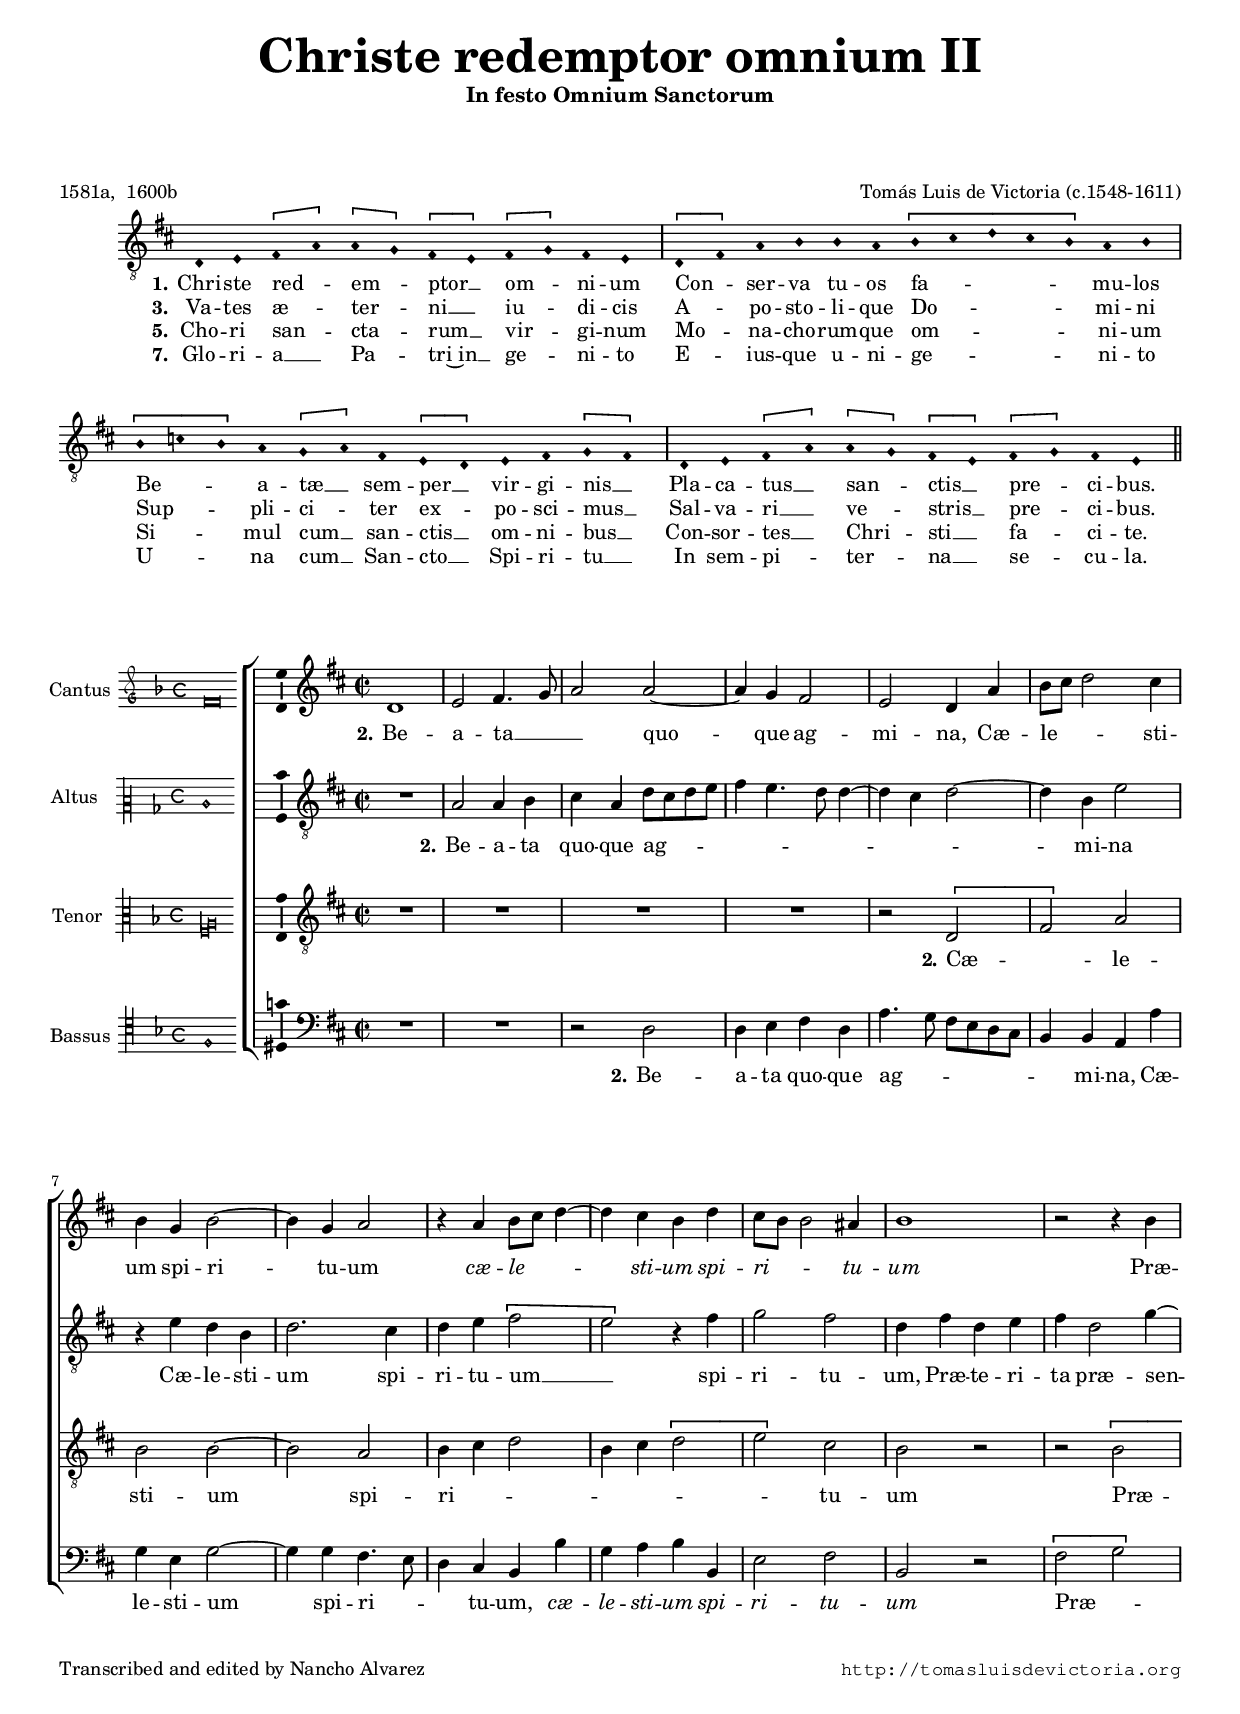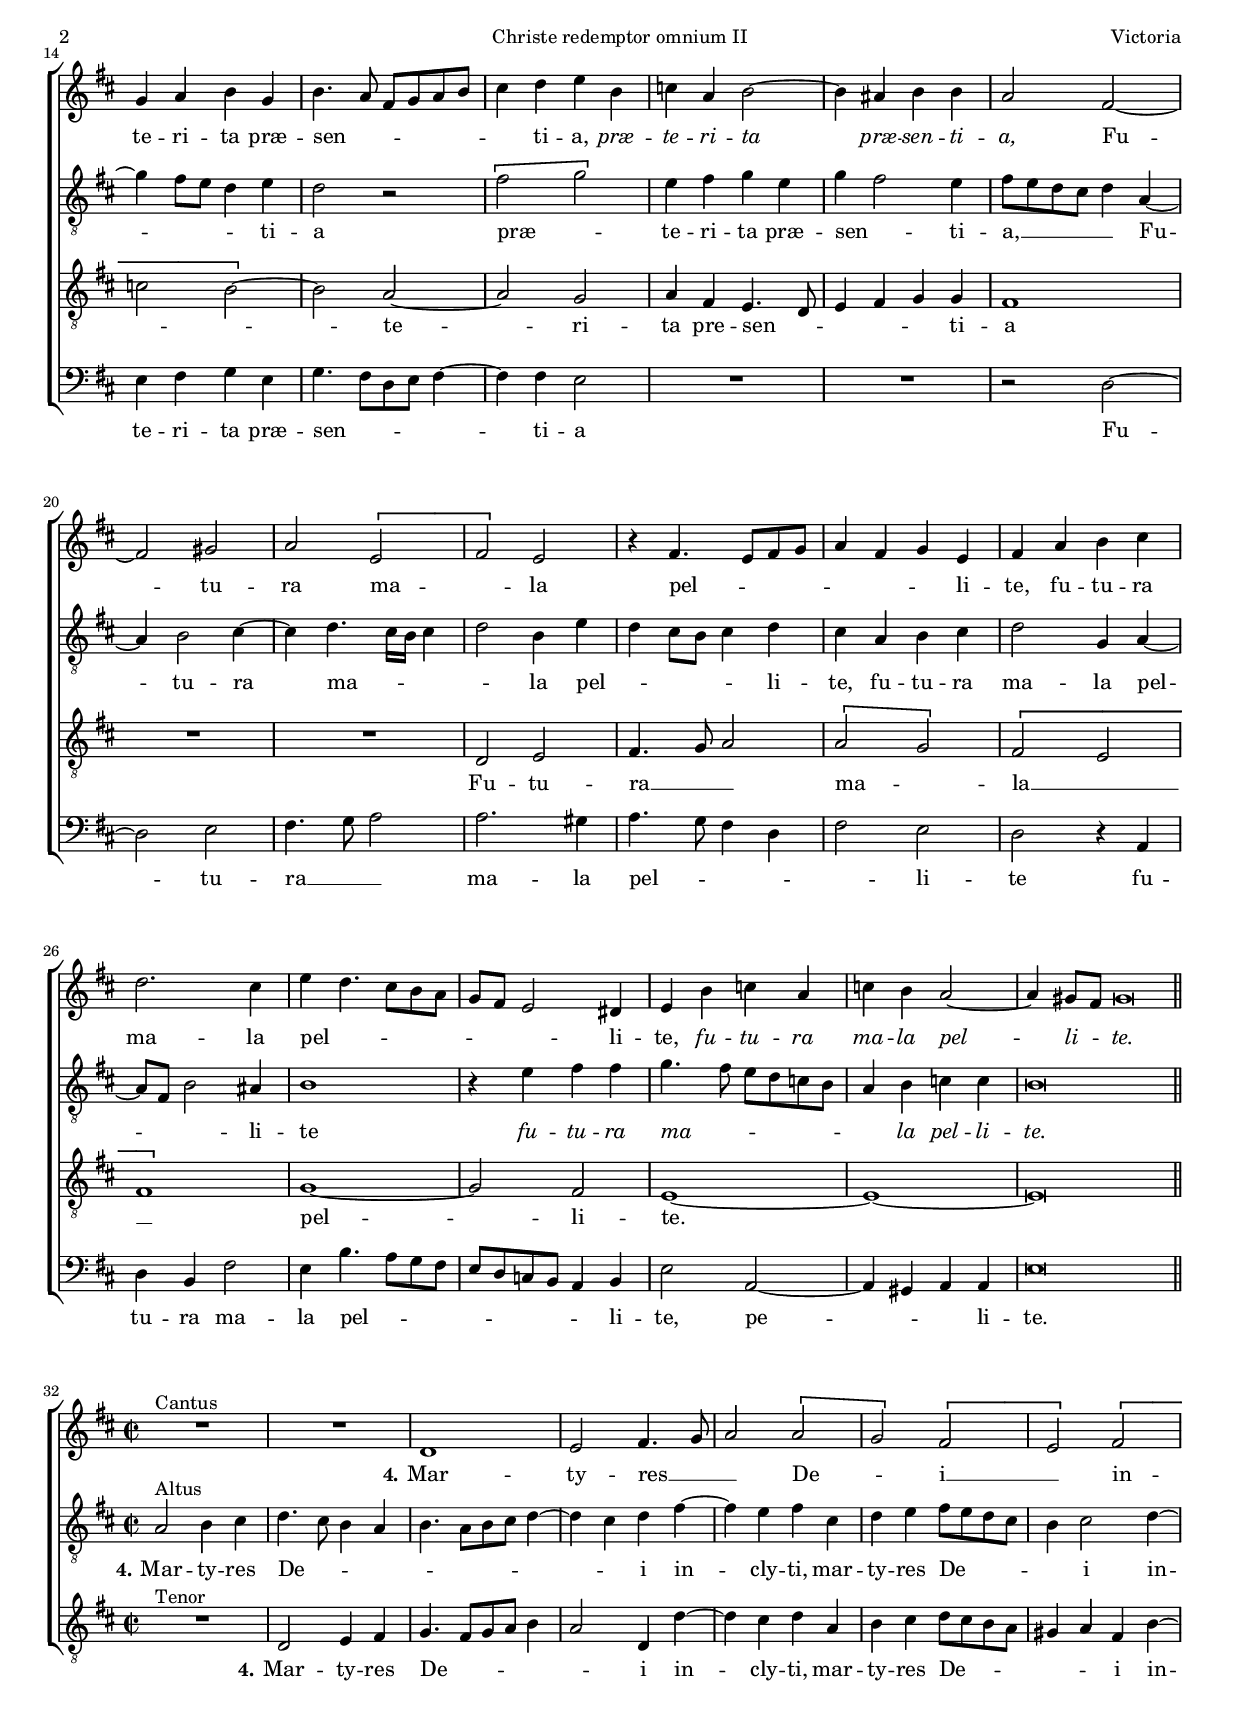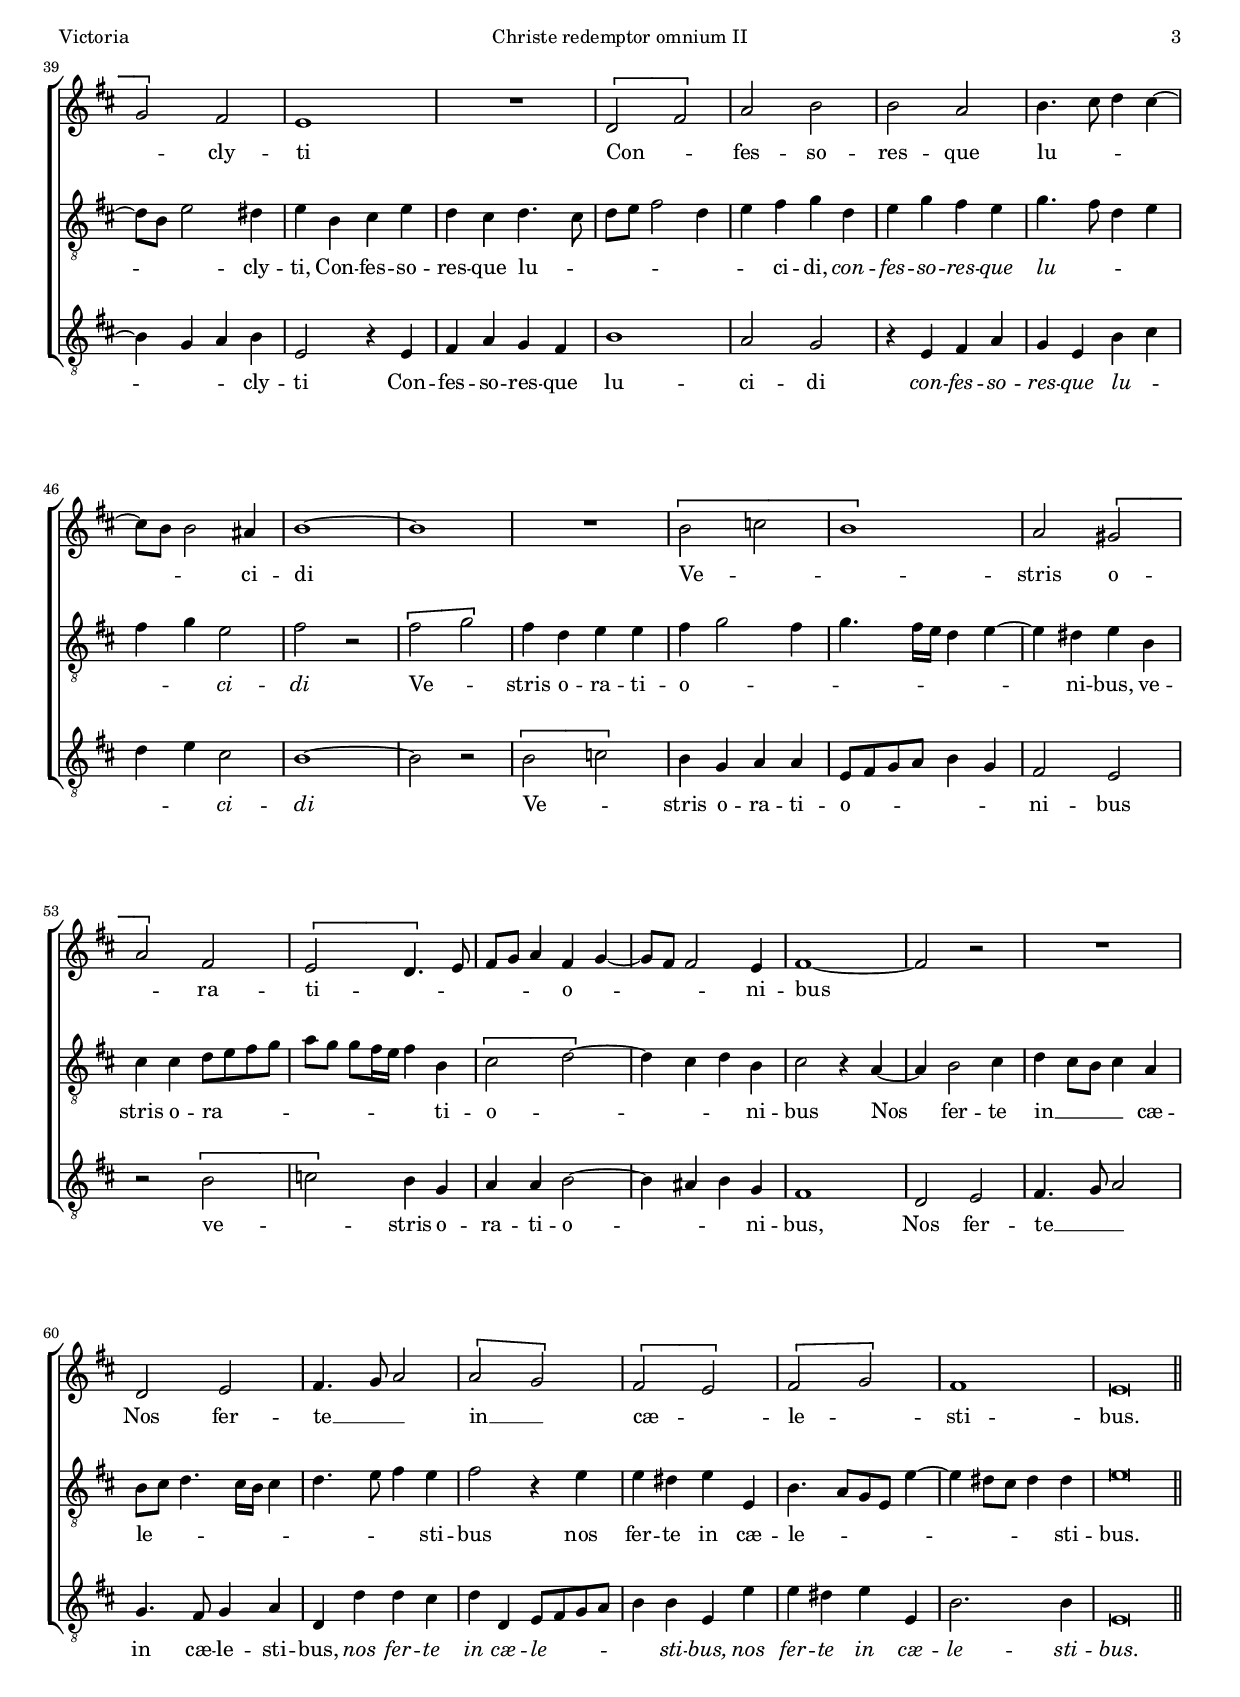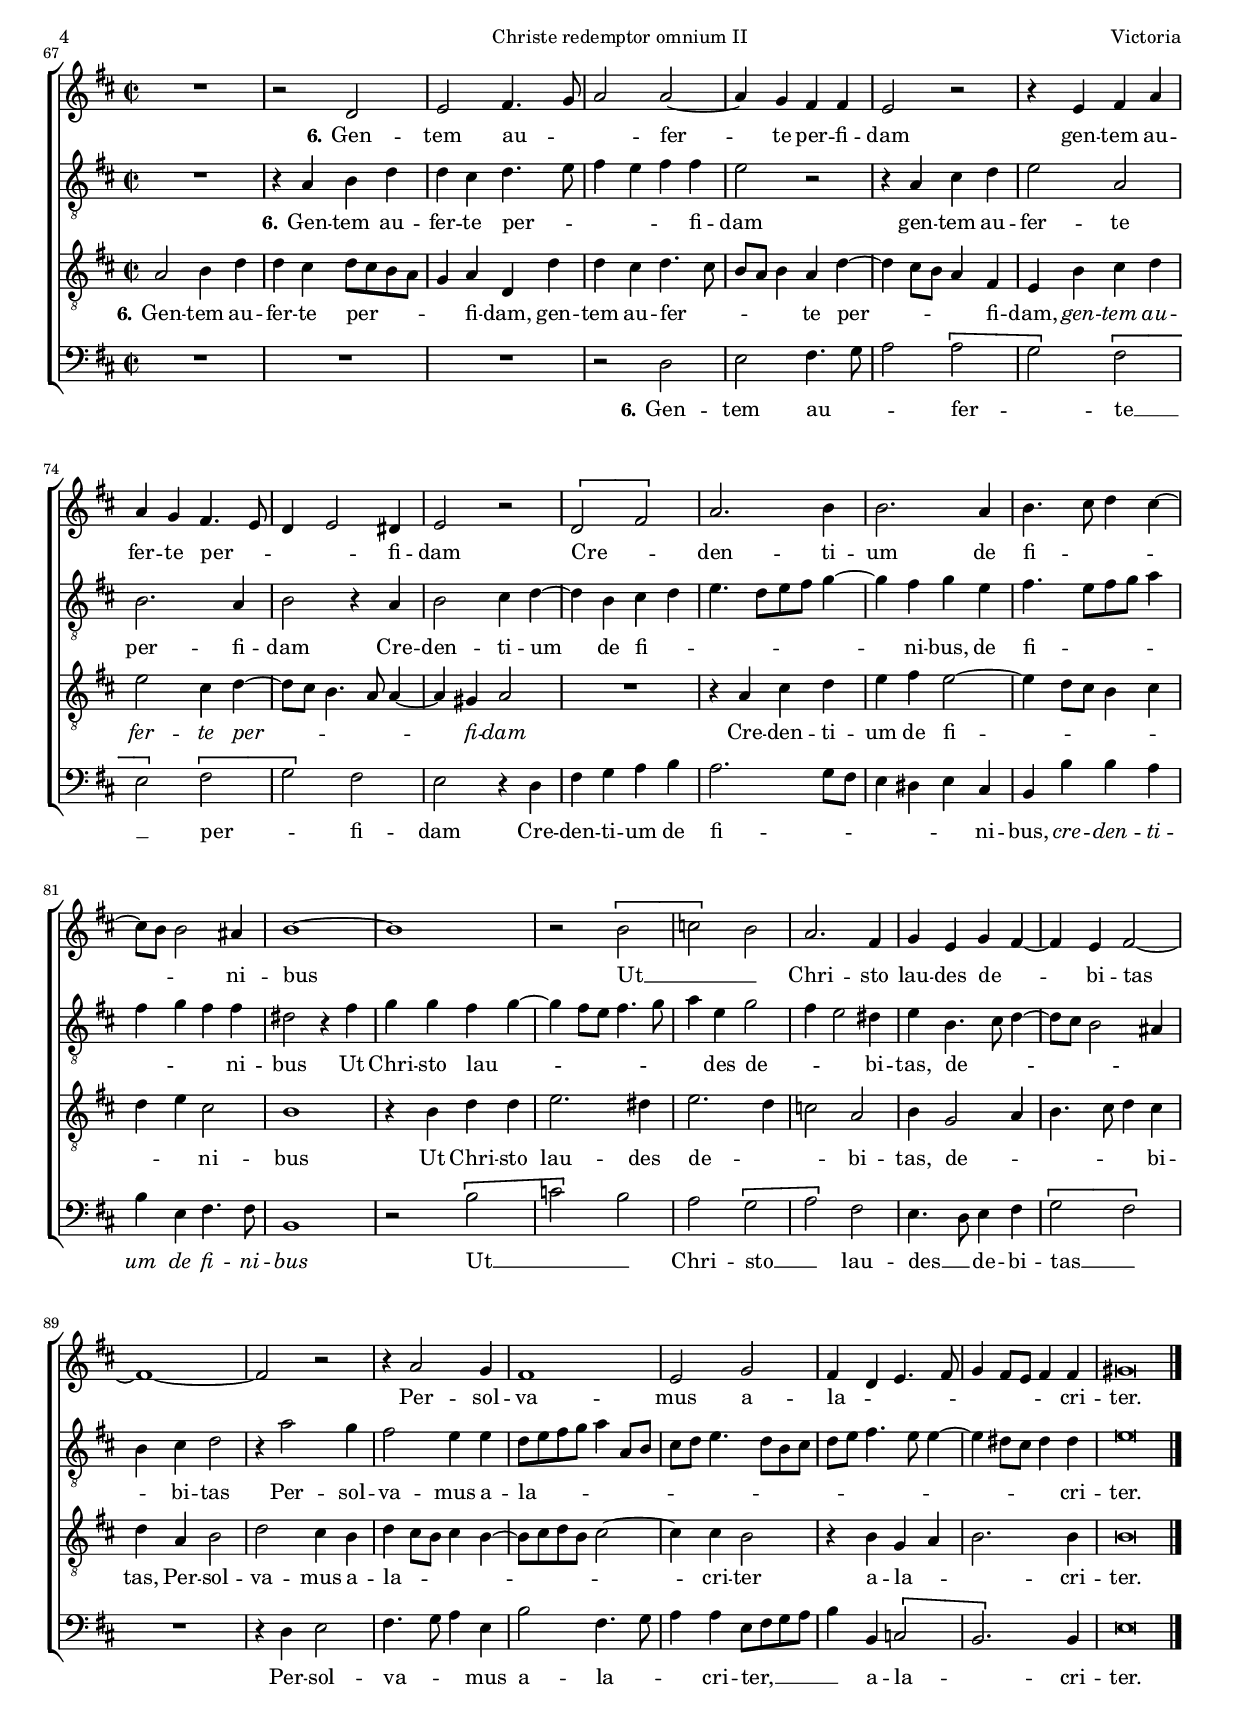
\version "2.18.0"

#(set-default-paper-size "a4")
#(set-global-staff-size 16.4)
#(ly:set-option 'point-and-click #f)
%mobile -s15.5 -i3.4

italicas=\override LyricText.font-shape = #'italic
rectas=\override LyricText.font-shape = #'upright
ss=\once \set suggestAccidentals = ##t
incipitwidth = 20

htitle="Christe redemptor omnium II"
hcomposer="Victoria"

\header {
	title=\markup{\fontsize #4 "Christe redemptor omnium II"}
	subtitle="In festo Omnium Sanctorum"
	subsubtitle=\markup{\column{" " " " " "}}
	composer="Tomás Luis de Victoria (c.1548-1611)"
        pdfauthor=\composer
	%opus="(-)"
	poet="1581a,  1600b"
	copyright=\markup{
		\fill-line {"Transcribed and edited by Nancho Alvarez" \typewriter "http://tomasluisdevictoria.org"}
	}
%	tagline=""
}


\score {\transpose c' a {
<<
         \new Voice = "canto" {
                 \override Staff.TimeSignature.stencil = #'()
                 \override Stem.transparent = ##t
                 \set Score.timing = ##f
                 \override NoteHead.style = #'neomensural         
                 \clef "G_8" 
                 \override LigatureBracket.padding = #1
                 \key f \major 
	f4 g \[a c'\] \[c' bes\] \[a g\] \[a bes\] a g \bar "|"
	\[f a\] c' d' d' c' \[d' e' f' e' d'\] c' d' \bar "|" \break
	\[d' ees' d'\] c' \[bes c'\] a \[g f\] g a \[bes a\] \bar "|"
	f g \[a c'\] \[c' bes\] \[a g\] \[a bes\] a g
        \bar "||" 
         }
\new Lyrics \lyricsto "canto" {
\set stanza = "1."
Chri -- ste red -- _ em -- _ ptor __ _ om -- _ ni -- um
Con -- _ ser -- va tu -- os fa -- _ _ _ _ mu -- los % conservas
Be -- _ _ a -- tæ __ _ sem -- per __ _ vir -- gi -- nis __ _
Pla -- ca -- tus __ _ san -- _ ctis __ _ pre -- _ ci -- bus.
}
\new Lyrics \lyricsto "canto"{
\set  stanza = "3."
Va -- tes æ -- _ ter -- _ ni __ _ iu -- _ di -- cis
A -- _ po -- sto -- li -- que Do -- _ _ _ _ mi -- ni
Sup -- _ _ pli -- ci -- _ ter ex -- _ po -- sci -- mus __ _ 
Sal -- va -- ri __ _ ve -- _ stris __ _ pre -- _ ci -- bus.
}
\new Lyrics \lyricsto "canto" {
\set stanza = "5."
Cho -- ri san -- _ cta -- _ rum __ _ vir -- _ gi -- num
Mo -- _ na -- cho -- rum -- que om -- _ _ _ _ ni -- um
Si -- _ _ mul cum __ _ san -- ctis __ _ om -- ni -- bus __ _ 
Con -- sor -- tes __ _ Chri -- _ sti __ _ fa -- _ ci -- te.
}
\new Lyrics \lyricsto "canto"{
\set  stanza = "7."
Glo -- ri -- a __ _ Pa -- _ tri~in __ _ ge -- _ ni -- to % tri in
E -- _ ius -- que u -- ni -- ge -- _ _ _ _ ni -- to
U -- _ _ na cum __ _ San -- cto __ _ Spi -- ri -- tu __ _ 
In sem -- pi -- _ ter -- _ na __ _ se -- _ cu -- la.
}
         
>>
        }%transpose

\layout {
        %line-width=16\cm 
        indent=1.0\cm
        %ragged-right = ##f
}
}


%%%%%%%%%%%%%%%%%%%%%%%%%%%%%%%%%%%%%%%%%%%%%%%%%%%%%%%%%%%%%%%%%%%%%%%%%%%%%5

global={\key f \major \time 2/2  \skip 1*31 \bar "||" \break
		\override Score.TimeSignature.break-visibility = #'#(#f #t #t)
		\time 2/2 \skip 1*35 \bar "||" \break
		\time 2/2 \skip 1*30 \bar "|."

}

cantus={
	f'1
	g'2 a'4. bes'8
	c''2 c'' ~
	c''4 bes' a'2
%5
	g' f'4 c''
	d''8 e'' f''2 e''4
	d'' bes' d''2 ~
	d''4 bes' c''2
	r4 c'' d''8 e'' f''4 ~
%10
	f'' e'' d'' f''
	e''8 d'' d''2 cis''4
	d''1
	r2 r4 d''
	bes' c'' d'' bes'
%15
	d''4. c''8 a' bes' c'' d'' 
	e''4 f'' g'' d'' % \ss fis ??
	ees'' c'' d''2 ~
	d''4 cis'' d'' d''
	c''2 a' ~
%20
	a' b'
	c'' \[g'
	a'\] g'
	r4 a'4. g'8 a' bes'
	c''4 a' bes' g'
%25
	a' c'' d'' e''
	f''2. e''4
	g'' f''4. e''8 d'' c''
	bes' a' g'2 fis'4
	g' d'' ees'' c''
%30
	ees'' d'' c''2 ~
	c''4 b'8 a' b'\breve*1/4
	s4*0^\markup{"Cantus"}
	R1*4/4
	R1*4/4
	f'1
%35
	g'2 a'4. bes'8
	c''2 \[c''
	bes'\] \[a'
	g'\] \[a'
	bes'\] a'
%40
	g'1
	R1*4/4
	\[f'2 a'\]
	c'' d''
	d'' c''
%45
	d''4. e''8 f''4 e'' ~
	e''8 d'' d''2 cis''4
	d''1 ~
	d''
	R1*4/4
%50
	\[d''2 ees''
	d''1\]
	c''2 \[b'
	c''\] a'
	\[g' f'4.\] g'8
%55
	a' bes' c''4 a' bes' ~
	bes'8 a' a'2 g'4
	a'1 ~
	a'2 r
	R1*4/4
%60
	f'2 g'
	a'4. bes'8 c''2
	\[c'' bes'\]
	\[a' g'\]
	\[a' bes'\]
%65
	a'1
	g'\breve*1/2
	R1*4/4
	r2 f'
	g' a'4. bes'8
%70
	c''2 c'' ~
	c''4 bes' a' a'
	g'2 r
	r4 g' a' c''
	c'' bes' a'4. g'8
%75
	f'4 g'2 fis'4
	g'2 r
	\[f' a'\]
	c''2. d''4
	d''2. c''4
%80
	d''4. e''8 f''4 e'' ~
	e''8 d'' d''2 cis''4
	d''1 ~
	d''
	r2 \[d''
%85
	ees''\] d''
	c''2. a'4
	bes' g' bes' a' ~
	a' g' a'2 ~
	a'1 ~
%90
	a'2 r
	r4 c''2 bes'4
	a'1
	g'2 bes'
	a'4 f' g'4. a'8
%95
	bes'4 a'8 g' a'4 a'
	b'\breve*1/2

}

altus={
	R1*4/4
	c'2 c'4 d'
	e' c' f'8 e' f' g'
	a'4 g'4. f'8 f'4 ~
%5
	f' e' f'2 ~
	f'4 d' g'2
	r4 g' f' d'
	f'2. e'4
	f' g' \[a'2
%10
	g'\] r4 a'
	bes'2 a'
	f'4 a' f' g'
	a' f'2 bes'4 ~
	bes' a'8 g' f'4 g'
%15
	f'2 r
	\[a' bes'\]
	g'4 a' bes' g'
	bes' a'2 g'4
	a'8 g' f' e' f'4 c' ~
%20
	c' d'2 e'4 ~
	e' f'4. e'16 d' e'4
	f'2 d'4 g'
	f' e'8 d' e'4 f'
	e' c' d' e'
%25
	f'2 bes4 c' ~
	c'8 a d'2 cis'4
	d'1
	r4 g' a' a'
	bes'4. a'8 g' f' ees' d'
%30
	c'4 d' ees' ees'
	d'\breve*1/2
	s4*0^\markup{"Altus"}
	c'2 d'4 e'
	f'4. e'8 d'4 c'
	d'4.  c'8[ d' e'] f'4 ~
%35
	f' e' f' a' ~
	a' g' a' e'
	f' g' a'8 g' f' e'
	d'4 e'2 f'4 ~
	f'8 d' g'2 fis'4
%40
	g' d' e' g'
	f' e' f'4. e'8
	f' g' a'2 f'4
	g' a' bes' f'
	g' bes' a' g'
%45
	bes'4. a'8 f'4 g'
	a' bes' g'2
	a' r
	\[a' bes'\]
	a'4 f' g' g'
%50
	a' bes'2 a'4
	bes'4. a'16 g' f'4 g' ~
	g' fis' g' d'
	e' e' f'8 g' a' bes'
	 c''[ bes']  bes'[ a'16 g'] a'4 d'
%55
	\[e'2 f' ~ \]
	f'4 e' f' d'
	e'2 r4 c' ~
	c' d'2 e'4
	f' e'8 d' e'4 c'
%60
	d'8 e' f'4. e'16 d' e'4
	f'4. g'8 a'4 g'
	a'2 r4 g'
	g' fis' g' g
	d'4.  c'8[ bes g] g'4 ~
%65
	g' fis'8 e' fis'4 fis'
	g'\breve*1/2
	R1*4/4
	r4 c' d' f'
	f' e' f'4. g'8
%70
	a'4 g' a' a'
	g'2 r
	r4 c' e' f'
	g'2 c'
	d'2. c'4
%75
	d'2 r4 c'
	d'2 e'4 f' ~
	f' d' e' f'
	g'4.  f'8[ g' a'] bes'4 ~
	bes' a' bes' g'
%80
	a'4.  g'8[ a' bes'] c''4 % \ss b ??
	a' bes' a' a'
	fis'2 r4 a'
	bes' bes' a' bes' ~
	bes' a'8 g' a'4. bes'8
%85
	c''4 g' bes'2
	a'4 g'2 fis'4
	g' d'4. e'8 f'4 ~
	f'8 e' d'2 cis'4
	d' e' f'2
%90
	r4 c''2 bes'4
	a'2 g'4 g'
	f'8 g' a' bes' c''4 c'8 d'
	e' f' g'4. f'8 d' e'
	f' g' a'4. g'8 g'4 ~
%95
	g' fis'8 e' fis'4 fis'
	g'\breve*1/2
}

tenor={
	R1*4/4
	R1*4/4
	R1*4/4
	R1*4/4
%5
	r2 \[f
	a\] c'
	d' d' ~
	d' c'
	d'4 e' f'2
%10
	d'4 e' \[f'2
	g'\] e'
	d' r
	r \[d'
	ees' d' ~ \] 
%15
	d' c' ~
	c' bes
	c'4 a g4. f8
	g4 a bes bes
	a1
%20
	R1*4/4
	R1*4/4
	f2 g
	a4. bes8 c'2
	\[c' bes\]
%25
	\[a g
	a1\]
	bes ~
	bes2 a
	g1 ~
%30
	g ~
	g\breve*1/2
	s4*0^\markup{"Tenor"}
	R1*4/4
	f2 g4 a
	bes4.  a8[ bes c'] d'4
%35
	c'2 f4 f' ~
	f' e' f' c'
	d' e' f'8 e' d' c'
	b4 c' a d' ~
	d' bes c' d'
%40
	g2 r4 g
	a c' bes a
	d'1
	c'2 bes
	r4 g a c'
%45
	bes g d' e'
	f' g' e'2
	d'1 ~
	d'2 r
	\[d' ees'\]
%50
	d'4 bes c' c'
	g8 a bes c' d'4 bes
	a2 g
	r \[d'
	ees'\] d'4 bes
%55
	c' c' d'2 ~
	d'4 cis' d' bes
	a1
	f2 g
	a4. bes8 c'2
%60
	bes4. a8 bes4 c'
	f f' f' e'
	f' f g8 a bes c'
	d'4 d' g g'
	g' fis' g' g
%65
	d'2. d'4
	g\breve*1/2
	c'2 d'4 f'
	f' e' f'8 e' d' c'
	bes4 c' f f'
%70
	f' e' f'4. e'8
	d' c' d'4 c' f' ~
	f' e'8 d' c'4 a
	g d' e' f' % \ss fis' ??
	g'2 e'4 f' ~
%75
	f'8 e' d'4. c'8 c'4 ~
	c' b c'2
	R1*4/4
	r4 c' e' f'
	g' a' g'2 ~
%80
	g'4 f'8 e' d'4 e'
	f' g' e'2
	d'1
	r4 d' f' f'
	g'2. fis'4
%85
	g'2. f'4
	ees'2 c'
	d'4 bes2 c'4
	d'4. e'8 f'4 e'
	f' c' d'2
%90
	f' e'4 d'
	f' e'8 d' e'4 d' ~
	d'8 e' f' d' e'2 ~
	e'4 e' d'2
	r4 d' bes c'
%95
	d'2. d'4
	d'\breve*1/2
}

bassus={
	R1*4/4
	R1*4/4
	r2 f
	f4 g a f
%5
	c'4. bes8 a g f e
	d4 d c c'
	bes g bes2 ~
	bes4 bes a4. g8
	f4 e d d'
%10
	bes c' d' d
	g2 a
	d r
	\[a bes\]
	g4 a bes g
%15
	bes4.  a8[ f g] a4 ~
	a a g2
	R1*4/4
	R1*4/4
	r2 f ~
%20
	f g
	a4. bes8 c'2
	c'2. b4
	c'4. bes8 a4 f
	a2 g
%25
	f r4 c
	f d a2
	g4 d'4. c'8 bes a
	g f ees d c4 d
	g2 c ~
%30
	c4 b, c c
	g\breve*1/2
	R1*4/4
	R1*4/4
	R1*4/4
%35
	R1*4/4
	R1*4/4
	R1*4/4
	R1*4/4
	R1*4/4
%40
	R1*4/4
	R1*4/4
	R1*4/4
	R1*4/4
	R1*4/4
%45
	R1*4/4
	R1*4/4
	R1*4/4
	R1*4/4
	R1*4/4
%50
	R1*4/4
	R1*4/4
	R1*4/4
	R1*4/4
	R1*4/4
%55
	R1*4/4
	R1*4/4
	R1*4/4
	R1*4/4
	R1*4/4
%60
	R1*4/4
	R1*4/4
	R1*4/4
	R1*4/4
	R1*4/4
%65
	R1*4/4
	R1*4/4
	R1*4/4
	R1*4/4
	R1*4/4
%70
	r2 f
	g a4. bes8
	c'2 \[c'
	bes\] \[a
	g\] \[a
%75
	bes\] a
	g r4 f
	a bes c' d'
	c'2. bes8 a
	g4 fis g e
%80
	d d' d' c'
	d' g a4. a8
	d1
	r2 \[d'
	ees'\] d'
%85
	c' \[bes
	c'\] a
	g4. f8 g4 a
	\[bes2 a\]
	R1*4/4
%90
	r4 f g2
	a4. bes8 c'4 g
	d'2 a4. bes8
	c'4 c' g8 a bes c'
	d'4 d \[ees2
%95
	d2.\] d4
	g\breve*1/2
}


textocantus=\lyricmode{
\set  stanza = "2."
Be -- a -- ta __ _ _ quo -- _ que ag -- mi -- na, 
Cæ -- le -- _ _ sti -- um spi -- ri -- _ tu -- um
\italicas
cæ -- le -- _ _ _ sti -- um spi -- ri -- _ _ tu -- um
\rectas
Præ -- te -- ri -- ta præ -- sen -- _ _ _ _ _ _ ti -- a,
\italicas
præ -- te -- ri -- ta _ præ -- sen -- ti -- a,
\rectas
Fu -- _ tu -- ra ma -- _ la pel -- _ _ _ _ _ _ li -- te, 
fu -- tu -- ra ma -- la pel -- _ _ _ _ _ _ _ li -- te,
\italicas
fu -- tu -- ra ma -- la pel -- _ li -- _ te.
\rectas
\set  stanza = "4."
Mar -- ty -- res __ _ _ De -- _ i __ _ in -- _ cly -- ti
Con -- _ fes -- so -- res -- que lu -- _ _ _ _ _ _ ci -- di _
Ve -- _ _ stris o -- _ ra -- ti -- _ _ _ _ _ o -- _ _ _ _ ni -- bus _
Nos fer -- te __ _ _ in __ _ cæ -- _ le -- _ sti -- bus.
\set  stanza = "6."
Gen -- tem au -- _ _ fer -- _ te per -- fi -- dam
gen -- tem au -- fer -- te per -- _ _ _ fi -- dam
Cre -- _ den -- ti -- um de fi -- _ _ _ _ _ _ ni -- bus _
Ut __ _ _ Chri -- sto lau -- des de -- _ _ bi -- tas _ _
Per -- sol -- va -- mus a -- la -- _ _ _ _ _ _ _ cri -- ter.
}

textoaltus=\lyricmode{
\set  stanza = "2."
Be -- a -- ta quo -- que ag -- _ _ _ _ _ _ _ _ _ _ _ mi -- na
Cæ -- le -- sti -- um spi -- ri -- tu -- um __ _ 
spi -- ri -- tu -- um,
Præ -- te -- ri -- ta præ -- sen -- _ _ _ _ ti -- a
præ -- _ te -- ri -- ta præ -- sen -- _ ti -- a, __ _ _ _ _ 
Fu -- _ tu -- ra _ ma -- _ _ _ _ la pel -- _ _ _ _ li -- te, 
fu -- tu -- ra ma -- la pel -- _ _ _ li -- te
\italicas
fu -- tu -- ra ma -- _ _ _ _ _ _ la pel -- li -- te.
\rectas
\set  stanza = "4."
Mar -- ty -- res De -- _ _ _ _ _ _ _ _ _ _ i in -- _ cly -- ti,
mar -- ty -- res De -- _ _ _ _ i in -- _ _ _ cly -- ti,
Con -- fes -- so -- res -- que lu -- _ _ _ _ _ _ ci -- di,
\italicas
con -- fes -- so -- res -- que lu -- _ _ _ _ _ ci -- di
\rectas
Ve -- _ stris o -- ra -- ti -- o -- _ _ _ _ _ _ _ _ ni -- bus,
ve -- stris o -- ra -- _ _ _ _ _ _ _ _ _ ti -- o -- _ _ _ _ ni -- bus
Nos _ fer -- te in __ _ _ _ cæ -- le -- _ _ _ _ _ _ _ _ sti -- bus
nos fer -- te in cæ -- le -- _ _ _ _ _ _ _ _ sti -- bus.
\set  stanza = "6."
Gen -- tem au -- fer -- te per -- _ _ _ _ fi -- dam
gen -- tem au -- fer -- te per -- fi -- dam
Cre -- den -- ti -- um _ de fi -- _ _ _ _ _ _ _ ni -- bus,
de fi -- _ _ _ _ _ _ _ ni -- bus
Ut Chri -- sto lau -- _ _ _ _ _ _ _ des de -- _ _ bi -- tas,
de -- _ _ _ _ _ _ _ bi -- tas
Per -- sol -- va -- mus a -- la -- _ _ _ _ _ _ _ _ _ _ _ _ _ _ _ _ _ _ _ _ _ cri -- ter.
}

textotenor=\lyricmode{
\set  stanza = "2."
Cæ -- _ le -- sti -- um _ spi -- ri -- _ _ _ _ _ _ tu -- um
Præ -- _ _ _ te -- _ ri -- ta pre -- sen -- _ _ _ _ ti -- a
Fu -- tu -- ra __ _ _ ma -- _ la __ _ _ pel -- _ li -- te. _ _
\set  stanza = "4."
Mar -- ty -- res De -- _ _ _ _ _ i in -- _ cly -- ti, 
mar -- ty -- res De -- _ _ _ _ _ i in -- _ _ _ cly -- ti
Con -- fes -- so -- res -- que lu -- ci -- di
\italicas
con -- fes -- so -- res -- que lu -- _ _ _ ci -- di _
\rectas
Ve -- _ stris o -- ra -- ti -- o -- _ _ _ _ _ ni -- bus
ve -- _ stris o -- ra -- ti -- o -- _ _ _ ni -- bus,
Nos fer -- te __ _ _ in cæ -- le -- sti -- bus,
\italicas
nos fer -- te in cæ -- le -- _ _ _ _ sti -- bus,
nos fer -- te in cæ -- le -- sti -- bus.
\rectas
\set  stanza = "6."
Gen -- tem au -- fer -- te per -- _ _ _ _ fi -- dam,
gen -- tem au -- fer -- _ _ _ _ te per -- _ _ _ _ fi -- dam,
\italicas
gen -- tem au -- fer -- te per -- _ _ _ _ _ _ fi -- dam
\rectas
Cre -- den -- ti -- um de fi -- _ _ _ _ _ _ _ ni -- bus
Ut Chri -- sto lau -- des de -- _ _ bi -- tas,
de -- _ _ _ _ bi -- tas, 
Per -- sol -- va -- mus a -- la -- _ _ _ _ _ _ _ _ _ _ cri -- ter
a -- la -- _ _ cri -- ter.
}

textobassus=\lyricmode{
\set  stanza = "2."
Be -- a -- ta quo -- que ag -- _ _ _ _ _ _ mi -- na,
Cæ -- le -- sti -- um _ spi -- ri -- _ _ tu -- um,
\italicas
cæ -- le -- sti -- um spi -- ri -- tu -- um
\rectas
Præ -- _ te -- ri -- ta præ -- sen -- _ _ _ _ _ ti -- a
Fu -- _ tu -- ra __ _ _ ma -- la pel -- _ _ _ _ li -- te
fu -- tu -- ra ma -- la pel -- _ _ _ _ _ _ _ _ li -- te,
pe -- _ _ _ li -- te.
\set  stanza = "6."
Gen -- tem au -- _ _ fer -- _ te __ _ per -- _ fi -- dam
Cre -- den -- ti -- um de fi -- _ _ _ _ _ ni -- bus,
\italicas
cre -- den -- ti -- um de fi -- ni -- bus
\rectas
Ut __ _ _ Chri -- sto __ _ lau -- des __ _ de -- bi -- tas __ _ 
Per -- sol -- va -- _ _ mus a -- la -- _ _ cri -- ter, __ _ _ _ _ 
a -- la -- _ cri -- ter.
}



incipitcantus=\markup{
	\score{
		{ 
		\set Staff.instrumentName="Cantus "
		\override NoteHead.style = #'neomensural
		\override Rest.style = #'neomensural
		\override Staff.TimeSignature.style = #'neomensural
		\cadenzaOn 
		\clef "petrucci-g"
		\key f \major
		\time 4/4
		f'\breve
		} 
	\layout {
		\context {\Voice
			\remove Ligature_bracket_engraver
			\consists Mensural_ligature_engraver
		}
		line-width=\incipitwidth
		indent = 0
	}
	}
}


incipitaltus=\markup{
	\score{
		{ 
		\set Staff.instrumentName="Altus   "
		\override NoteHead.style = #'neomensural 
		\override Rest.style = #'neomensural
		\override Staff.TimeSignature.style = #'neomensural
		\cadenzaOn 
		\clef "petrucci-c2"
		\key f \major
		\time 4/4
		c'1
		} 
	\layout {
		\context {\Voice
			\remove Ligature_bracket_engraver
			\consists Mensural_ligature_engraver
		}
		line-width=\incipitwidth
		indent = 0
	}
	}
}


incipittenor=\markup{
	\score{
		{ 
		\set Staff.instrumentName="Tenor  "
		\override NoteHead.style = #'neomensural 
		\override Rest.style = #'neomensural
		\override Staff.TimeSignature.style = #'neomensural
		\cadenzaOn 
		\clef "petrucci-c3"
		\key f \major
		\time 4/4
		\[f1 a\]
		} 
	\layout {
		\context {\Voice
			\remove Ligature_bracket_engraver
			\consists Mensural_ligature_engraver
		}
		line-width=\incipitwidth
		indent=0
	}
	}
}


incipitbassus=\markup{
	\score{
		{ 
		\set Staff.instrumentName="Bassus "
		\override NoteHead.style = #'neomensural 
		\override Rest.style = #'neomensural
		\override Staff.TimeSignature.style = #'neomensural
		\cadenzaOn 
		\clef "petrucci-c4"
		\key f \major
		\time 4/4
		f1
		} 
	\layout {
		\context {\Voice
			\remove Ligature_bracket_engraver
			\consists Mensural_ligature_engraver
		}
		line-width=\incipitwidth
		indent = 0
	}
	}
}

\score {\transpose c' a{
\new ChoirStaff<<

	\new Staff <<\global
	\new Voice="v1" {
		\set Staff.instrumentName=\incipitcantus
		\clef "treble"
		\cantus }
	\new Lyrics \lyricsto "v1" {\textocantus }
	>>
	
	\new Staff << \global
	\new Voice="v2" {
		\set Staff.instrumentName=\incipitaltus
		\clef "G_8" 
		\altus}
	\new Lyrics \lyricsto "v2" {\textoaltus }
	>>

	
	\new Staff <<\global
	\new Voice="v3" {
		\set Staff.instrumentName=\incipittenor
		\clef "G_8"
		\tenor }
	\new Lyrics \lyricsto "v3" {\textotenor }
	>>
	
	\new Staff <<\global
	\new Voice="v4" {
		\set Staff.instrumentName=\incipitbassus
		\clef "bass" 
		\bassus }
	\new Lyrics \lyricsto "v4" {\textobassus }
	>>
	
>>

	}%transpose

\layout{ 
	\context {\Lyrics 
		\override VerticalAxisGroup.staff-affinity = #UP
		\override VerticalAxisGroup.nonstaff-relatedstaff-spacing =
			#'((basic-distance . 0) (minimum-distance . 0) (padding . 1))
		\override LyricText.font-size = #1.2
		\override LyricHyphen.minimum-distance = #0.5
	}
	\context {\Score 
		\override BarNumber.padding = #2 
	}
	\context {\Voice 
		melismaBusyProperties = #'()
		%autoBeaming = ##f
	}
	\context { \Staff \RemoveEmptyStaves }
	\context {\Staff 
		\override VerticalAxisGroup.staff-staff-spacing =
			#'((basic-distance . 12) (minimum-distance . 0) (padding . 1))
		\consists Ambitus_engraver 
		\override LigatureBracket.padding = #1
	}
}

%\midi {}

}


\paper{
	evenHeaderMarkup=\markup  \fill-line { \fromproperty #'page:page-number-string \htitle \hcomposer }
	oddHeaderMarkup= \markup  \fill-line { \on-the-fly #not-first-page \hcomposer \on-the-fly #not-first-page \htitle \on-the-fly #not-first-page \fromproperty #'page:page-number-string }
	%system-count=20
	%page-count = 8
	ragged-last-bottom = ##f
	indent=3.3\cm
	system-system-spacing =
	#'((basic-distance . 20) (minimum-distance . 0) (padding . 5))
	top-system-spacing = % header
	#'((basic-distance . 8) (minimum-distance . 0) (padding . 0))
	last-bottom-spacing = % footer
	#'((basic-distance . 12) (minimum-distance . 0) (padding . 0))
	top-markup-spacing #'basic-distance = 5
	markup-system-spacing #'basic-distance = 20

}
